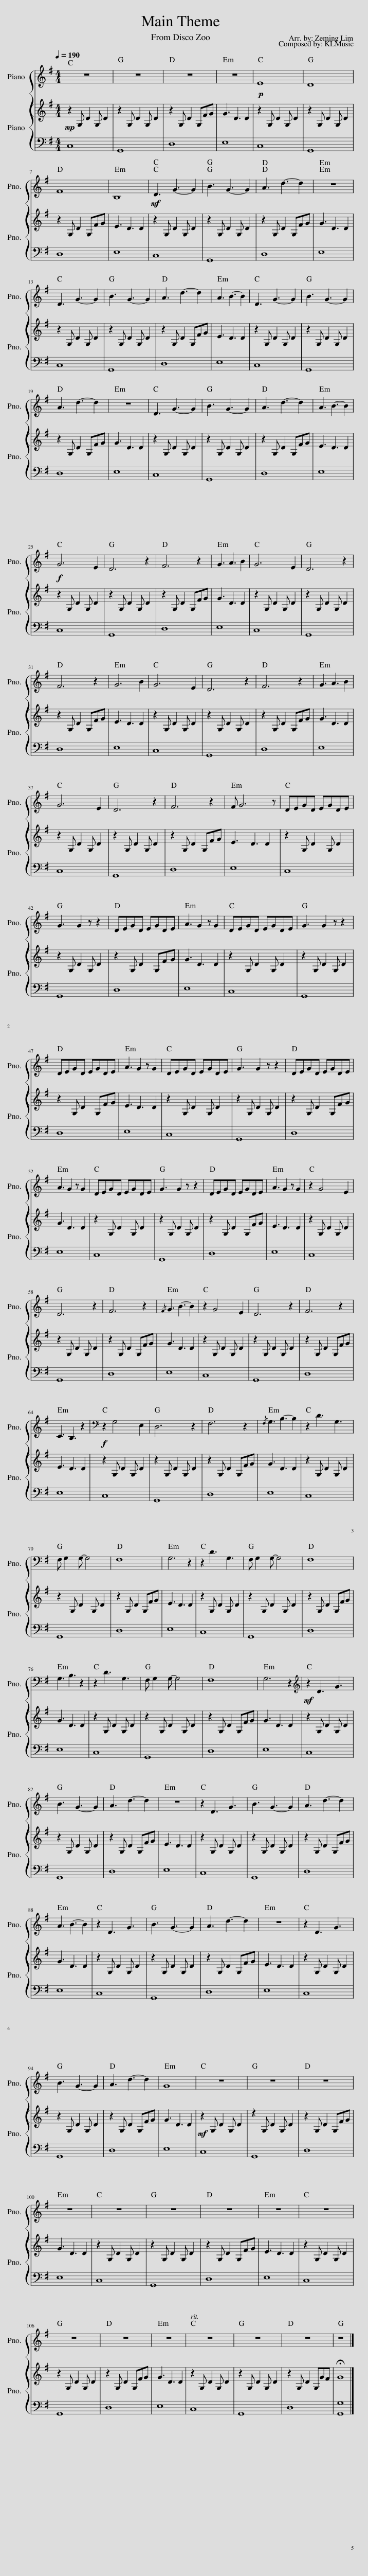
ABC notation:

X:1
%%score { 1 { 2 | 3 } }
L:1/8
Q:1/4=190
M:4/4
I:linebreak $
K:G
V:1 treble
V:2 treble
V:3 bass
V:1
 z8 | z8 | z8 | z8 |!p! E8 | %5
 D8 |$ F8 | B,8 |!mf! D3 G3- G2 | B3 G3- G2 | %10
 A3 d3- d2 | z8 |$ D3 G3- G2 | B3 G3- G2 | A3 d3- d2 | %15
 A3 B3- B2 | D3 G3- G2 | B3 G3- G2 |$ A3 d3- d2 | z8 | %20
 D3 G3- G2 | B3 G3- G2 | A3 d3- d2 | A3 B3- B2 |$!f! G6 E2 | %25
 D6 z2 | F6 z2 | G3 A3 B2 | G6 E2 | D6 z2 |$ %30
 F6 z2 | G6 B2 | G6 E2 | D6 z2 | F6 z2 | %35
 G3 A3 B2 |$ G6 E2 | D6 z2 | F6 z2 | F G6 z | %40
 DEGD EGDE |$ G3 G2 z z2 | DEGD EGDE | A3 G2 z G2 | DEGD EGDE | %45
 G3 G2 z z2 |$ DEGD EGDE | A3 G2 z G2 | DEGD EGDE | G3 G2 z z2 | %50
 DEGD EGDE |$ A3 G2 z G2 | DEGD EGDE | G3 G2 z z2 | DEGD EGDE | %55
 A3 G2 z G2 | z2 G4 E2 |$ D6 z2 | F6 z2 |{/F} G3 B3- B2 | %60
 z2 G4 E2 | D6 z2 | F6 z2 |$ C3 B,3 z2 |[K:bass]!f! z2 G,4 E,2 | %65
 D,6 z2 | F,6 z2 |{/F,} G,3 B,3- B,2 | z2 D3 G,3 |$ F, G,2 G,- G,4 | %70
 F,8 | G,6 z2 | z2 D3 G,3 | F, G,2 G,- G,4 | F,8 |$ %75
 G,3 B,3 z2 | z2 D3 G,3 | F, G,2 G,- G,4 | F,8 | G,6 z2 | %80
[K:treble]!mf! z2 D3 G3 |$ B3 G3- G2 | A3 d3- d2 | z8 | z2 D3 G3 | %85
 B3 G3- G2 | A3 d3- d2 |$ A3 B3- B2 | z2 D3 G3 | B3 G3- G2 | %90
 A3 d3- d2 | z8 | z2 D3 G3 |$ B3 G3- G2 | A3 d3- d2 | %95
 G8 | z8 | z8 | z8 |$ z8 | %100
 z8 | z8 | z8 | z8 | z8 |$ %105
 z8 | z8 | z8 |[Q:1/4=190] z8[Q:1/4=185][Q:1/4=183][Q:1/4=179][Q:1/4=176] |[Q:1/4=172] z8[Q:1/4=168][Q:1/4=165][Q:1/4=161][Q:1/4=159] | %110
[Q:1/4=155] z8[Q:1/4=150][Q:1/4=148][Q:1/4=144][Q:1/4=141][Q:1/4=139] |[Q:1/4=137] z8 |] %112
V:2
!mp! z2 G, D2 G, D2 | z2 G, D2 G, D2 | z2 G, D2 G,FG | G3 D3 D2 | z2 G, D2 G, D2 | %5
 z2 G, D2 G, D2 |$ z2 G, D2 G,FG | E3 D3 D2 | z2 G, D2 G, D2 | z2 G, D2 G, D2 | %10
 z2 G, D2 G,FG | G3 D3 D2 |$ z2 G, D2 G, D2 | z2 G, D2 G, D2 | z2 G, D2 G,FG | %15
 E3 D3 D2 | z2 G, D2 G, D2 | z2 G, D2 G, D2 |$ z2 G, D2 G,FG | G3 D3 D2 | %20
 z2 G, D2 G, D2 | z2 G, D2 G, D2 | z2 G, D2 G,FG | E3 D3 D2 |$ z2 G, D2 G, D2 | %25
 z2 G, D2 G, D2 | z2 G, D2 G,FG | G3 D3 D2 | z2 G, D2 G, D2 | z2 G, D2 G, D2 |$ %30
 z2 G, D2 G,FG | E3 D3 D2 | z2 G, D2 G, D2 | z2 G, D2 G, D2 | z2 G, D2 G,FG | %35
 G3 D3 D2 |$ z2 G, D2 G, D2 | z2 G, D2 G, D2 | z2 G, D2 G,FG | E3 D3 D2 | %40
 z2 G, D2 G, D2 |$ z2 G, D2 G, D2 | z2 G, D2 G,FG | G3 D3 D2 | z2 G, D2 G, D2 | %45
 z2 G, D2 G, D2 |$ z2 G, D2 G,FG | E3 D3 D2 | z2 G, D2 G, D2 | z2 G, D2 G, D2 | %50
 z2 G, D2 G,FG |$ G3 D3 D2 | z2 G, D2 G, D2 | z2 G, D2 G, D2 | z2 G, D2 G,FG | %55
 E3 D3 D2 | z2 G, D2 G, D2 |$ z2 G, D2 G, D2 | z2 G, D2 G,FG | G3 D3 D2 | %60
 z2 G, D2 G, D2 | z2 G, D2 G, D2 | z2 G, D2 G,FG |$ E3 D3 D2 | z2 G, D2 G, D2 | %65
 z2 G, D2 G, D2 | z2 G, D2 G,FG | G3 D3 D2 | z2 G, D2 G, D2 |$ z2 G, D2 G, D2 | %70
 z2 G, D2 G,FG | E3 D3 D2 | z2 G, D2 G, D2 | z2 G, D2 G, D2 | z2 G, D2 G,FG |$ %75
 G3 D3 D2 | z2 G, D2 G, D2 | z2 G, D2 G, D2 | z2 G, D2 G,FG | G3 D3 D2 | %80
 z2 G, D2 G, D2 |$ z2 G, D2 G, D2 | z2 G, D2 G,FG | E3 D3 D2 | z2 G, D2 G, D2 | %85
 z2 G, D2 G, D2 | z2 G, D2 G,FG |$ G3 D3 D2 | z2 G, D2 G, D2 | z2 G, D2 G, D2 | %90
 z2 G, D2 G,FG | E3 D3 D2 | z2 G, D2 G, D2 |$ z2 G, D2 G, D2 | z2 G, D2 G,FG | %95
 G3 D3 D2 |!mf! z2 G, D2 G, D2 | z2 G, D2 G, D2 | z2 G, D2 G,FG |$ G3 D3 D2 | %100
 z2 G, D2 G, D2 | z2 G, D2 G, D2 | z2 G, D2 G,FG | E3 D3 D2 | z2 G, D2 G, D2 |$ %105
 z2 G, D2 G, D2 | z2 G, D2 G,FG | G3 D3 D2 | z2 G, D2 G, D2 | z2 G, D2 G, D2 | %110
 z2 G, D2 G,GF | !fermata!G8 |] %112
V:3
 C,8 | G,,8 | D,8 | E,8 | C,8 | %5
 G,,8 |$ D,8 | E,8 | C,8 | G,,8 | %10
 D,8 | E,8 |$ C,8 | G,,8 | D,8 | %15
 E,8 | C,8 | G,,8 |$ D,8 | E,8 | %20
 C,8 | G,,8 | D,8 | E,8 |$ C,8 | %25
 G,,8 | D,8 | E,8 | C,8 | G,,8 |$ %30
 D,8 | E,8 | C,8 | G,,8 | D,8 | %35
 E,8 |$ C,8 | G,,8 | D,8 | E,8 | %40
 C,8 |$ G,,8 | D,8 | E,8 | C,8 | %45
 G,,8 |$ D,8 | E,8 | C,8 | G,,8 | %50
 D,8 |$ E,8 | C,8 | G,,8 | D,8 | %55
 E,8 | C,8 |$ G,,8 | D,8 | E,8 | %60
 C,8 | G,,8 | D,8 |$ E,8 | C,8 | %65
 G,,8 | D,8 | E,8 | C,8 |$ G,,8 | %70
 D,8 | E,8 | C,8 | G,,8 | D,8 |$ %75
 E,8 | C,8 | G,,8 | D,8 | E,8 | %80
 C,8 |$ G,,8 | D,8 | E,8 | C,8 | %85
 G,,8 | D,8 |$ E,8 | C,8 | G,,8 | %90
 D,8 | E,8 | C,8 |$ G,,8 | D,8 | %95
 E,8 | C,8 | G,,8 | D,8 |$ E,8 | %100
 C,8 | G,,8 | D,8 | E,8 | C,8 |$ %105
 G,,8 | D,8 | E,8 | C,8 | G,,8 | %110
 D,8 | [G,,G,]8 |] %112
